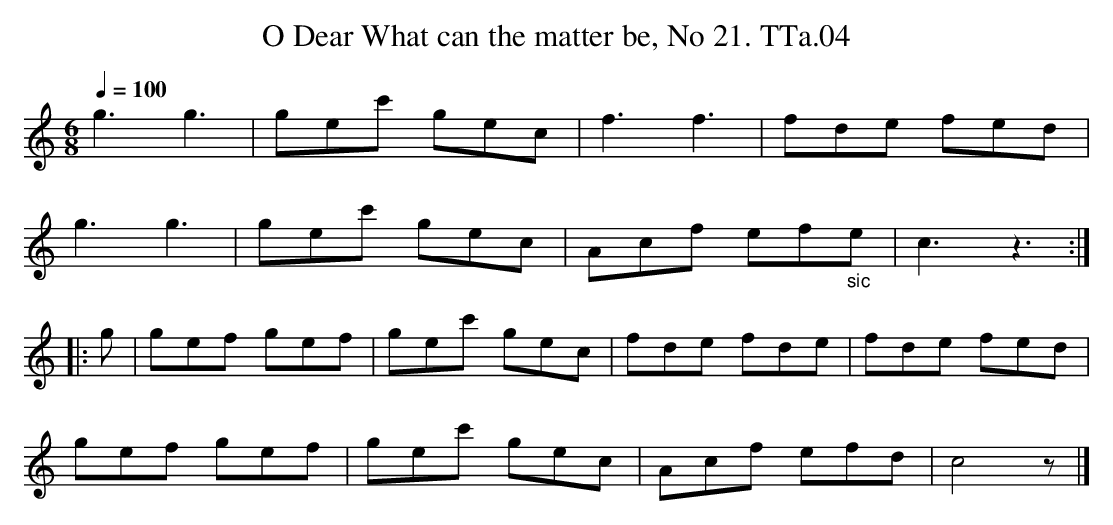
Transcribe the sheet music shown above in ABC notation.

X:1
T:O Dear What can the matter be, No 21. TTa.04
M:6/8
L:1/8
Q:1/4=100
K:C
g3g3|gec' gec|f3f3|fde fed|
g3g3|gec' gec|Acf ef"_sic"e|c3z3:|
|:g|gef gef|gec' gec|fde fde|fde fed|
gef gef|gec' gec|Acf efd|c4z|]
